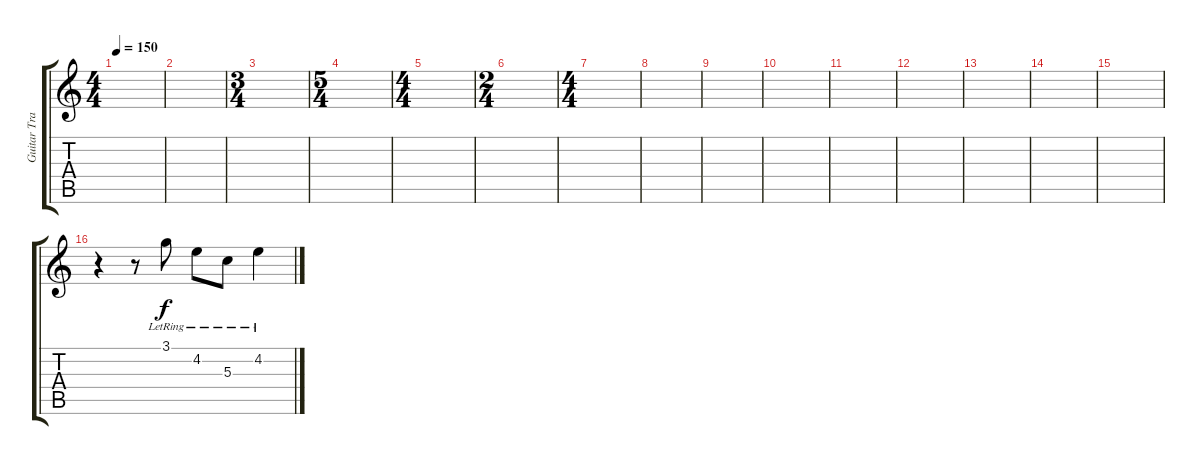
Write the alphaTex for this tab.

\track ("Guitar Track 5" "Guitar Tra") {instrument electricguitarclean}
\staff {score tabs}
\tuning (E4 C4 G3 C3 G2 C2) {hide}
\ts (4 4)
\tempo 150
\clef g2
\ks c
|
|
\ts (3 4)
|
\ts (5 4)
|
\ts (4 4)
|
\ts (2 4)
|
\ts (4 4)
|
|
|
|
|
|
|
|
|
r.4 r.8 3.1{lr}.8 4.2{lr}.8 5.3{lr}.8 4.2{lr}.4
